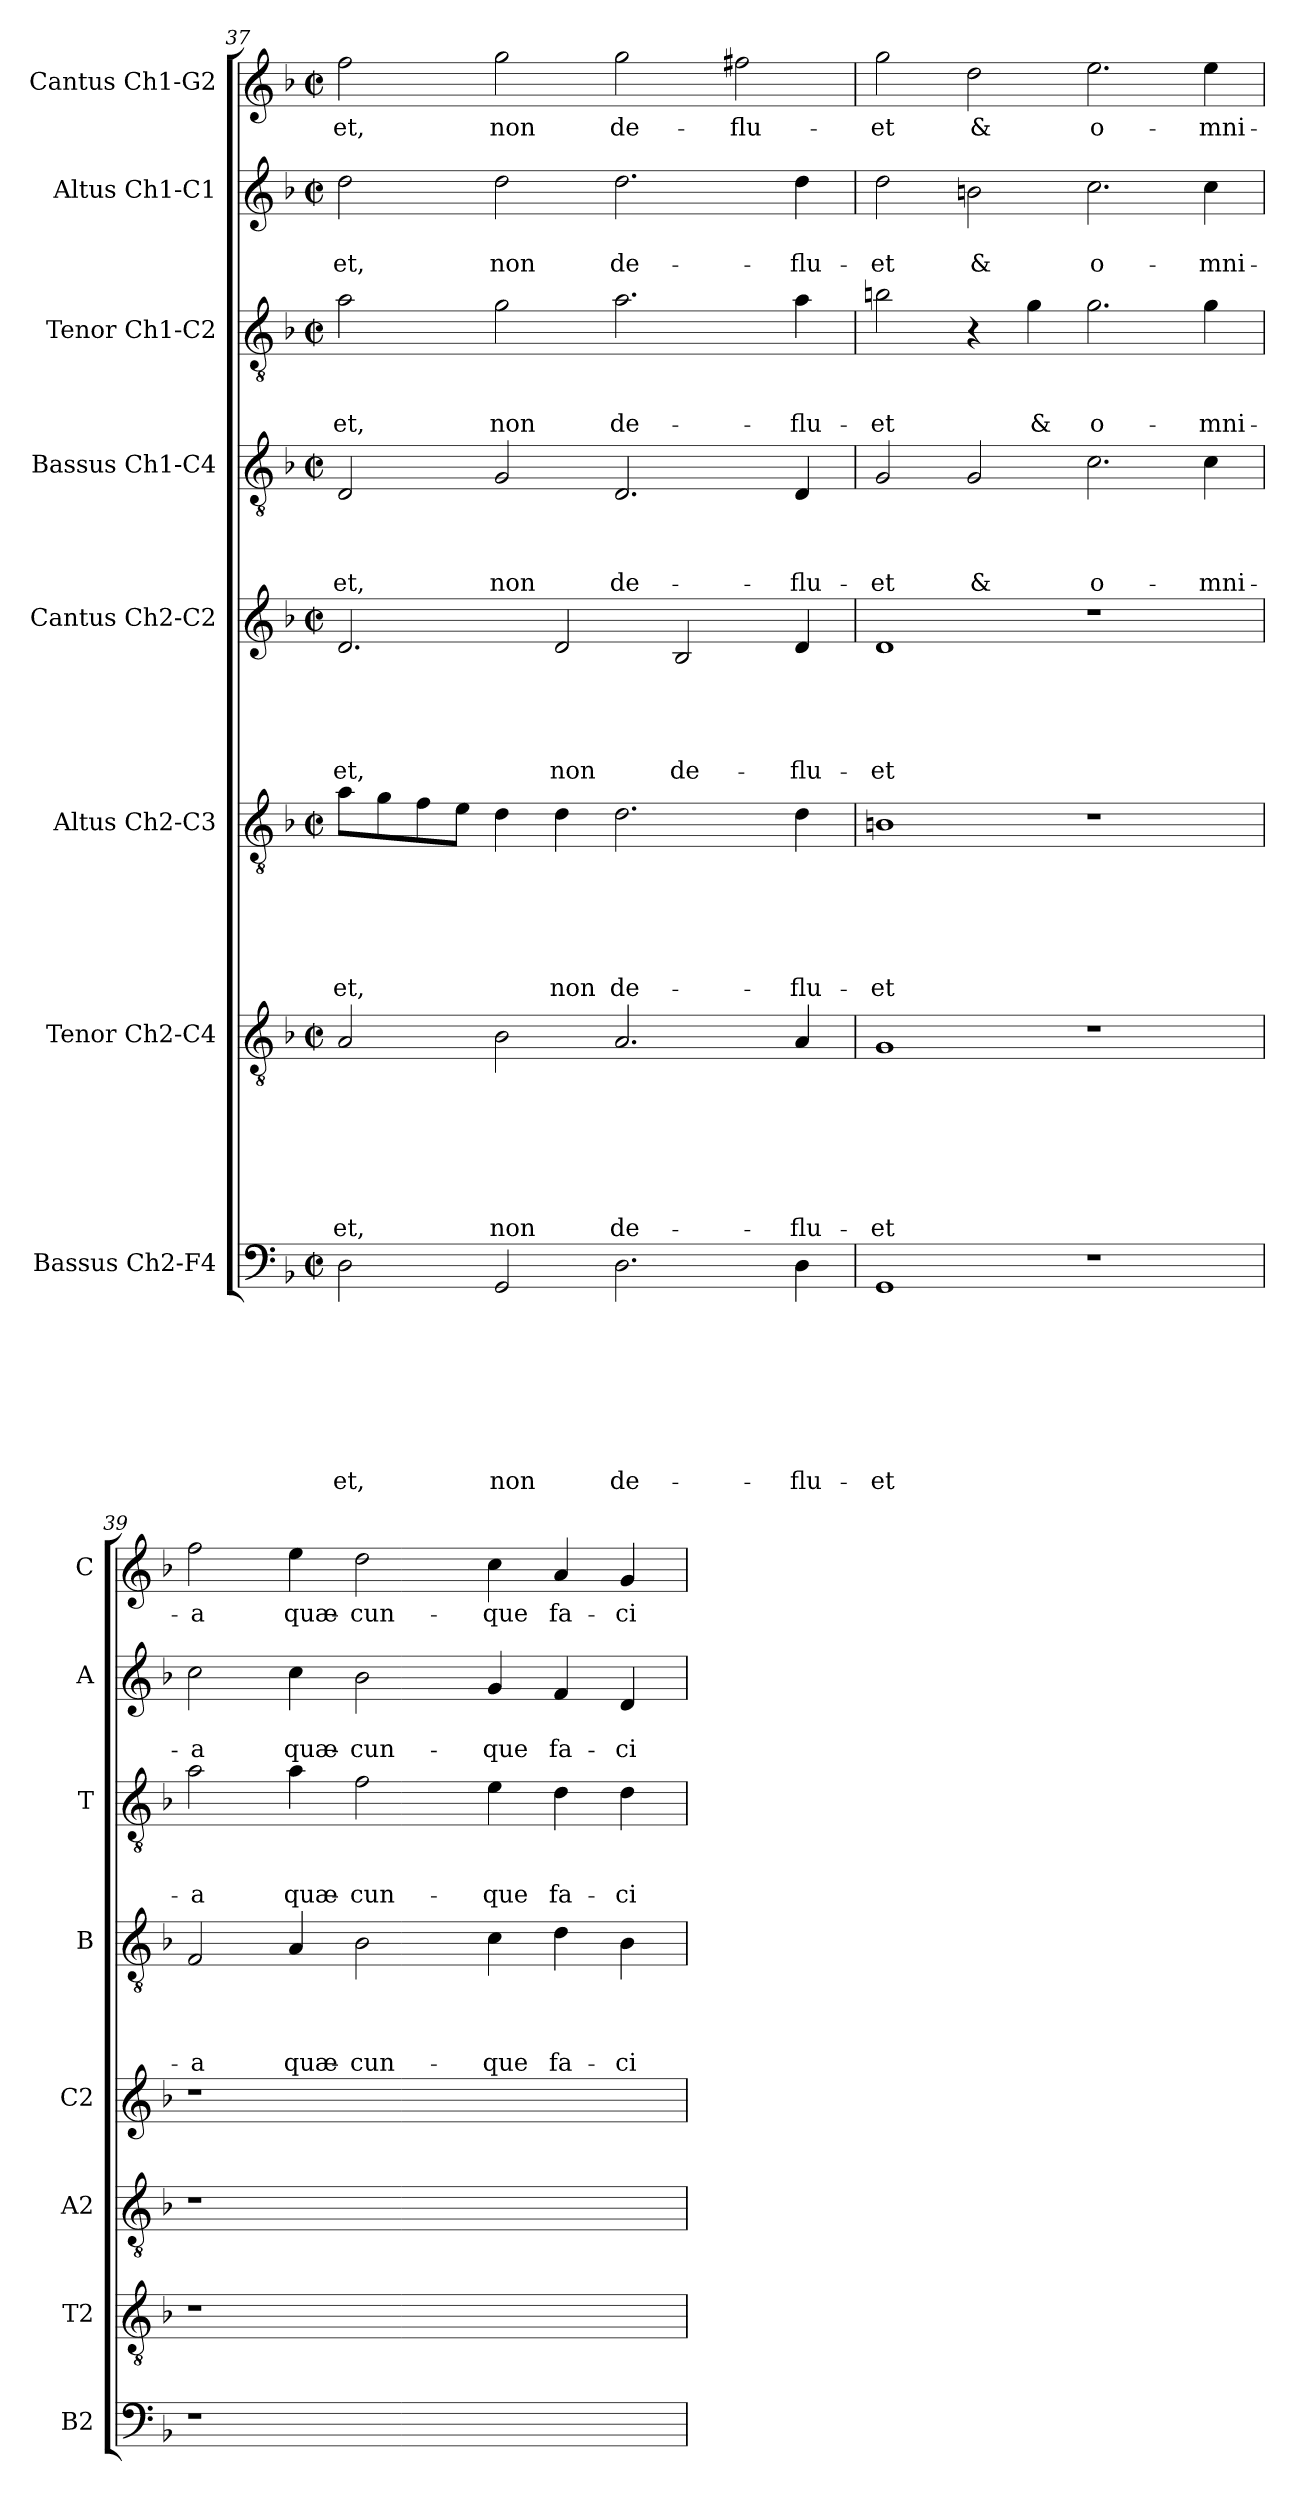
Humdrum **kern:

**kern	**text	**text	**text	**text	**text	**text	**text	**text	**kern	**text	**text	**text	**text	**text	**text	**text	**kern	**text	**text	**text	**text	**text	**text	**kern	**text	**text	**text	**text	**text	**kern	**text	**text	**text	**text	**kern	**text	**text	**text	**kern	**text	**text	**kern	**text
*part8	*part8	*part8	*part8	*part8	*part8	*part8	*part8	*part8	*part7	*part7	*part7	*part7	*part7	*part7	*part7	*part7	*part6	*part6	*part6	*part6	*part6	*part6	*part6	*part5	*part5	*part5	*part5	*part5	*part5	*part4	*part4	*part4	*part4	*part4	*part3	*part3	*part3	*part3	*part2	*part2	*part2	*part1	*part1
*staff8	*staff8	*staff8	*staff8	*staff8	*staff8	*staff8	*staff8	*staff8	*staff7	*staff7	*staff7	*staff7	*staff7	*staff7	*staff7	*staff7	*staff6	*staff6	*staff6	*staff6	*staff6	*staff6	*staff6	*staff5	*staff5	*staff5	*staff5	*staff5	*staff5	*staff4	*staff4	*staff4	*staff4	*staff4	*staff3	*staff3	*staff3	*staff3	*staff2	*staff2	*staff2	*staff1	*staff1
*I"Bassus Ch2-F4	*	*	*	*	*	*	*	*	*I"Tenor Ch2-C4	*	*	*	*	*	*	*	*I"Altus Ch2-C3	*	*	*	*	*	*	*I"Cantus Ch2-C2	*	*	*	*	*	*I"Bassus Ch1-C4	*	*	*	*	*I"Tenor Ch1-C2	*	*	*	*I"Altus Ch1-C1	*	*	*I"Cantus Ch1-G2	*
*I'B2	*	*	*	*	*	*	*	*	*I'T2	*	*	*	*	*	*	*	*I'A2	*	*	*	*	*	*	*I'C2	*	*	*	*	*	*I'B	*	*	*	*	*I'T	*	*	*	*I'A	*	*	*I'C	*
!!LO:LB:g=z
*clefF4	*	*	*	*	*	*	*	*	*clefGv2	*	*	*	*	*	*	*	*clefGv2	*	*	*	*	*	*	*clefG2	*	*	*	*	*	*clefGv2	*	*	*	*	*clefGv2	*	*	*	*clefG2	*	*	*clefG2	*
*k[b-]	*	*	*	*	*	*	*	*	*k[b-]	*	*	*	*	*	*	*	*k[b-]	*	*	*	*	*	*	*k[b-]	*	*	*	*	*	*k[b-]	*	*	*	*	*k[b-]	*	*	*	*k[b-]	*	*	*k[b-]	*
*F:	*	*	*	*	*	*	*	*	*F:	*	*	*	*	*	*	*	*F:	*	*	*	*	*	*	*F:	*	*	*	*	*	*F:	*	*	*	*	*F:	*	*	*	*F:	*	*	*F:	*
*M2/2	*	*	*	*	*	*	*	*	*M2/2	*	*	*	*	*	*	*	*M2/2	*	*	*	*	*	*	*M2/2	*	*	*	*	*	*M2/2	*	*	*	*	*M2/2	*	*	*	*M2/2	*	*	*M2/2	*
*met(c|)	*	*	*	*	*	*	*	*	*met(c|)	*	*	*	*	*	*	*	*met(c|)	*	*	*	*	*	*	*met(c|)	*	*	*	*	*	*met(c|)	*	*	*	*	*met(c|)	*	*	*	*met(c|)	*	*	*met(c|)	*
=37	=37	=37	=37	=37	=37	=37	=37	=37	=37	=37	=37	=37	=37	=37	=37	=37	=37	=37	=37	=37	=37	=37	=37	=37	=37	=37	=37	=37	=37	=37	=37	=37	=37	=37	=37	=37	=37	=37	=37	=37	=37	=37	=37
!	!	!	!	!	!	!	!	!LO:LY:b	!	!	!	!	!	!	!	!LO:LY:b	!	!	!	!	!	!	!LO:LY:b	!	!	!	!	!	!LO:LY:b	!	!	!	!	!LO:LY:b	!	!	!	!LO:LY:b	!	!	!LO:LY:b	!	!LO:LY:b
2D\	.	.	.	.	.	.	.	-et,	2A/	.	.	.	.	.	.	-et,	8a\L	.	.	.	.	.	-et,	2.d/	.	.	.	.	-et,	2D/	.	.	.	-et,	2a\	.	.	-et,	2dd\	.	-et,	2ff\	-et,
.	.	.	.	.	.	.	.	.	.	.	.	.	.	.	.	.	8g\	.	.	.	.	.	.	.	.	.	.	.	.	.	.	.	.	.	.	.	.	.	.	.	.	.	.
.	.	.	.	.	.	.	.	.	.	.	.	.	.	.	.	.	8f\	.	.	.	.	.	.	.	.	.	.	.	.	.	.	.	.	.	.	.	.	.	.	.	.	.	.
.	.	.	.	.	.	.	.	.	.	.	.	.	.	.	.	.	8e\J	.	.	.	.	.	.	.	.	.	.	.	.	.	.	.	.	.	.	.	.	.	.	.	.	.	.
!	!	!	!	!	!	!	!	!LO:LY:b	!	!	!	!	!	!	!	!LO:LY:b	!	!	!	!	!	!	!	!	!	!	!	!	!	!	!	!	!	!LO:LY:b	!	!	!	!LO:LY:b	!	!	!LO:LY:b	!	!LO:LY:b
2GG/	.	.	.	.	.	.	.	non	2B-\	.	.	.	.	.	.	non	4d\	.	.	.	.	.	.	.	.	.	.	.	.	2G/	.	.	.	non	2g\	.	.	non	2dd\	.	non	2gg\	non
!	!	!	!	!	!	!	!	!	!	!	!	!	!	!	!	!	!	!	!	!	!	!	!LO:LY:b	!	!	!	!	!	!LO:LY:b	!	!	!	!	!	!	!	!	!	!	!	!	!	!
.	.	.	.	.	.	.	.	.	.	.	.	.	.	.	.	.	4d\	.	.	.	.	.	non	2d/	.	.	.	.	non	.	.	.	.	.	.	.	.	.	.	.	.	.	.
!	!	!	!	!	!	!	!	!LO:LY:b	!	!	!	!	!	!	!	!LO:LY:b	!	!	!	!	!	!	!LO:LY:b	!	!	!	!	!	!	!	!	!	!	!LO:LY:b	!	!	!	!LO:LY:b	!	!	!LO:LY:b	!	!LO:LY:b
2.D\	.	.	.	.	.	.	.	de-	2.A/	.	.	.	.	.	.	de-	2.d\	.	.	.	.	.	de-	.	.	.	.	.	.	2.D/	.	.	.	de-	2.a\	.	.	de-	2.dd\	.	de-	2gg\	de-
!	!	!	!	!	!	!	!	!	!	!	!	!	!	!	!	!	!	!	!	!	!	!	!	!	!	!	!	!	!LO:LY:b	!	!	!	!	!	!	!	!	!	!	!	!	!	!
.	.	.	.	.	.	.	.	.	.	.	.	.	.	.	.	.	.	.	.	.	.	.	.	2B-/	.	.	.	.	de-	.	.	.	.	.	.	.	.	.	.	.	.	.	.
!	!	!	!	!	!	!	!	!	!	!	!	!	!	!	!	!	!	!	!	!	!	!	!	!	!	!	!	!	!	!	!	!	!	!	!	!	!	!	!	!	!	!	!LO:LY:b
.	.	.	.	.	.	.	.	.	.	.	.	.	.	.	.	.	.	.	.	.	.	.	.	.	.	.	.	.	.	.	.	.	.	.	.	.	.	.	.	.	.	2ff#X\	-flu-
!	!	!	!	!	!	!	!	!LO:LY:b	!	!	!	!	!	!	!	!LO:LY:b	!	!	!	!	!	!	!LO:LY:b	!	!	!	!	!	!LO:LY:b	!	!	!	!	!LO:LY:b	!	!	!	!LO:LY:b	!	!	!LO:LY:b	!	!
4D\	.	.	.	.	.	.	.	-flu-	4A/	.	.	.	.	.	.	-flu-	4d\	.	.	.	.	.	-flu-	4d/	.	.	.	.	-flu-	4D/	.	.	.	-flu-	4a\	.	.	-flu-	4dd\	.	-flu-	.	.
=38	=38	=38	=38	=38	=38	=38	=38	=38	=38	=38	=38	=38	=38	=38	=38	=38	=38	=38	=38	=38	=38	=38	=38	=38	=38	=38	=38	=38	=38	=38	=38	=38	=38	=38	=38	=38	=38	=38	=38	=38	=38	=38	=38
!	!	!	!	!	!	!	!	!LO:LY:b	!	!	!	!	!	!	!	!LO:LY:b	!	!	!	!	!	!	!LO:LY:b	!	!	!	!	!	!LO:LY:b	!	!	!	!	!LO:LY:b	!	!	!	!LO:LY:b	!	!	!LO:LY:b	!	!LO:LY:b
1GG	.	.	.	.	.	.	.	-et	1G	.	.	.	.	.	.	-et	1Bn	.	.	.	.	.	-et	1d	.	.	.	.	-et	2G/	.	.	.	-et	2bn\	.	.	-et	2dd\	.	-et	2gg\	-et
!	!	!	!	!	!	!	!	!	!	!	!	!	!	!	!	!	!	!	!	!	!	!	!	!	!	!	!	!	!	!	!	!	!	!LO:LY:b	!	!	!	!	!	!	!LO:LY:b	!	!LO:LY:b
.	.	.	.	.	.	.	.	.	.	.	.	.	.	.	.	.	.	.	.	.	.	.	.	.	.	.	.	.	.	2G/	.	.	.	&	4r	.	.	.	2bn\	.	&	2dd\	&
!	!	!	!	!	!	!	!	!	!	!	!	!	!	!	!	!	!	!	!	!	!	!	!	!	!	!	!	!	!	!	!	!	!	!	!	!	!	!LO:LY:b	!	!	!	!	!
.	.	.	.	.	.	.	.	.	.	.	.	.	.	.	.	.	.	.	.	.	.	.	.	.	.	.	.	.	.	.	.	.	.	.	4g\	.	.	&	.	.	.	.	.
!	!	!	!	!	!	!	!	!	!	!	!	!	!	!	!	!	!	!	!	!	!	!	!	!	!	!	!	!	!	!	!	!	!	!LO:LY:b	!	!	!	!LO:LY:b	!	!	!LO:LY:b	!	!LO:LY:b
1r	.	.	.	.	.	.	.	.	1r	.	.	.	.	.	.	.	1r	.	.	.	.	.	.	1r	.	.	.	.	.	2.c\	.	.	.	o-	2.g\	.	.	o-	2.cc\	.	o-	2.ee\	o-
!	!	!	!	!	!	!	!	!	!	!	!	!	!	!	!	!	!	!	!	!	!	!	!	!	!	!	!	!	!	!	!	!	!	!LO:LY:b	!	!	!	!LO:LY:b	!	!	!LO:LY:b	!	!LO:LY:b
.	.	.	.	.	.	.	.	.	.	.	.	.	.	.	.	.	.	.	.	.	.	.	.	.	.	.	.	.	.	4c\	.	.	.	-mni-	4g\	.	.	-mni-	4cc\	.	-mni-	4ee\	-mni-
=39	=39	=39	=39	=39	=39	=39	=39	=39	=39	=39	=39	=39	=39	=39	=39	=39	=39	=39	=39	=39	=39	=39	=39	=39	=39	=39	=39	=39	=39	=39	=39	=39	=39	=39	=39	=39	=39	=39	=39	=39	=39	=39	=39
!	!	!	!	!	!	!	!	!	!	!	!	!	!	!	!	!	!	!	!	!	!	!	!	!	!	!	!	!	!	!	!	!	!	!LO:LY:b	!	!	!	!LO:LY:b	!	!	!LO:LY:b	!	!LO:LY:b
1r	.	.	.	.	.	.	.	.	1r	.	.	.	.	.	.	.	1r	.	.	.	.	.	.	1r	.	.	.	.	.	2F/	.	.	.	-a	2a\	.	.	-a	2cc\	.	-a	2ff\	-a
!	!	!	!	!	!	!	!	!	!	!	!	!	!	!	!	!	!	!	!	!	!	!	!	!	!	!	!	!	!	!	!	!	!	!LO:LY:b	!	!	!	!LO:LY:b	!	!	!LO:LY:b	!	!LO:LY:b
.	.	.	.	.	.	.	.	.	.	.	.	.	.	.	.	.	.	.	.	.	.	.	.	.	.	.	.	.	.	4A/	.	.	.	quæ-	4a\	.	.	quæ-	4cc\	.	quæ-	4ee\	quæ-
!	!	!	!	!	!	!	!	!	!	!	!	!	!	!	!	!	!	!	!	!	!	!	!	!	!	!	!	!	!	!	!	!	!	!LO:LY:b	!	!	!	!LO:LY:b	!	!	!LO:LY:b	!	!LO:LY:b
.	.	.	.	.	.	.	.	.	.	.	.	.	.	.	.	.	.	.	.	.	.	.	.	.	.	.	.	.	.	2B-\	.	.	.	-cun-	2f\	.	.	-cun-	2b-\	.	-cun-	2dd\	-cun-
1ryy	.	.	.	.	.	.	.	.	1ryy	.	.	.	.	.	.	.	1ryy	.	.	.	.	.	.	1ryy	.	.	.	.	.	.	.	.	.	.	.	.	.	.	.	.	.	.	.
!	!	!	!	!	!	!	!	!	!	!	!	!	!	!	!	!	!	!	!	!	!	!	!	!	!	!	!	!	!	!	!	!	!	!LO:LY:b	!	!	!	!LO:LY:b	!	!	!LO:LY:b	!	!LO:LY:b
.	.	.	.	.	.	.	.	.	.	.	.	.	.	.	.	.	.	.	.	.	.	.	.	.	.	.	.	.	.	4c\	.	.	.	-que	4e\	.	.	-que	4g/	.	-que	4cc\	-que
!	!	!	!	!	!	!	!	!	!	!	!	!	!	!	!	!	!	!	!	!	!	!	!	!	!	!	!	!	!	!	!	!	!	!LO:LY:b	!	!	!	!LO:LY:b	!	!	!LO:LY:b	!	!LO:LY:b
.	.	.	.	.	.	.	.	.	.	.	.	.	.	.	.	.	.	.	.	.	.	.	.	.	.	.	.	.	.	4d\	.	.	.	fa-	4d\	.	.	fa-	4f/	.	fa-	4a/	fa-
!	!	!	!	!	!	!	!	!	!	!	!	!	!	!	!	!	!	!	!	!	!	!	!	!	!	!	!	!	!	!	!	!	!	!LO:LY:b	!	!	!	!LO:LY:b	!	!	!LO:LY:b	!	!LO:LY:b
.	.	.	.	.	.	.	.	.	.	.	.	.	.	.	.	.	.	.	.	.	.	.	.	.	.	.	.	.	.	4B-\	.	.	.	-ci-	4d\	.	.	-ci-	4d/	.	-ci-	4g/	-ci-
=	=	=	=	=	=	=	=	=	=	=	=	=	=	=	=	=	=	=	=	=	=	=	=	=	=	=	=	=	=	=	=	=	=	=	=	=	=	=	=	=	=	=	=
*-	*-	*-	*-	*-	*-	*-	*-	*-	*-	*-	*-	*-	*-	*-	*-	*-	*-	*-	*-	*-	*-	*-	*-	*-	*-	*-	*-	*-	*-	*-	*-	*-	*-	*-	*-	*-	*-	*-	*-	*-	*-	*-	*-
